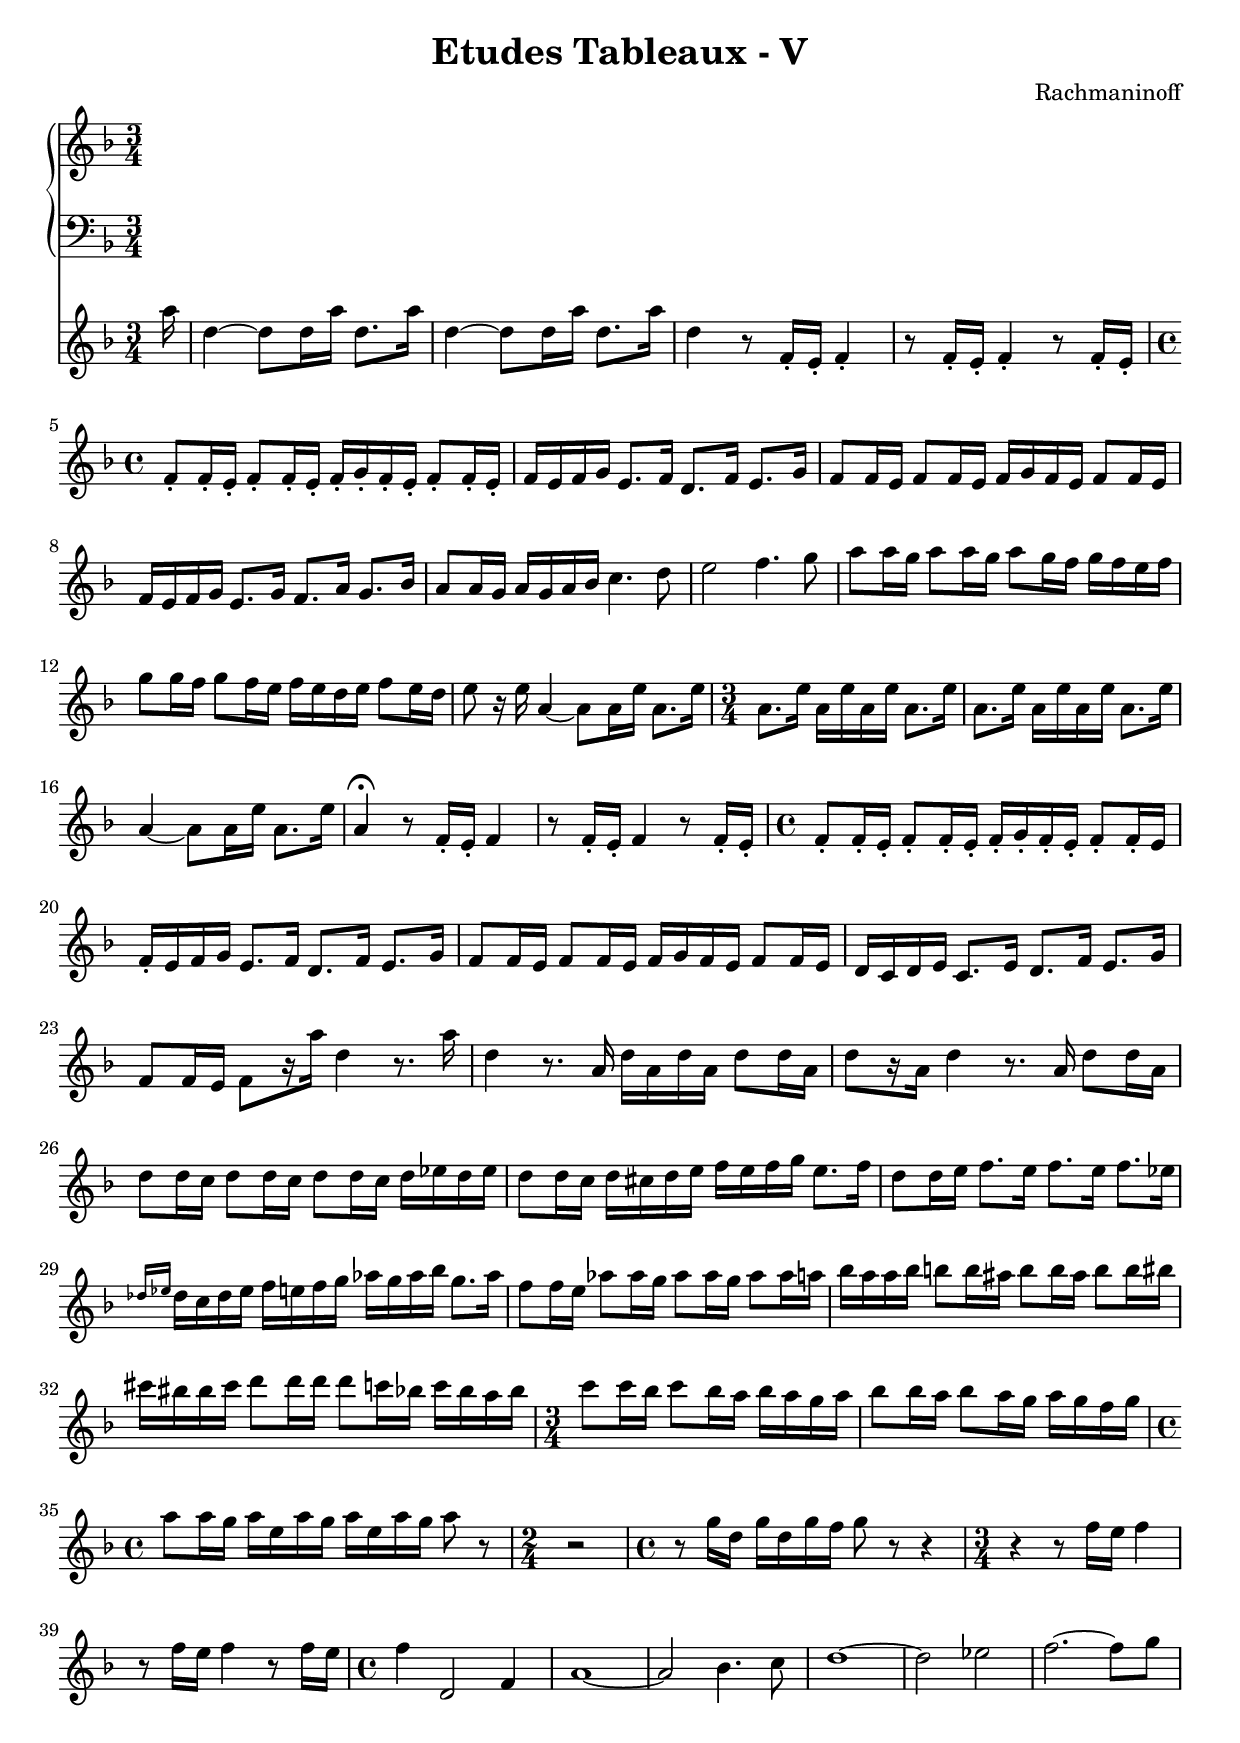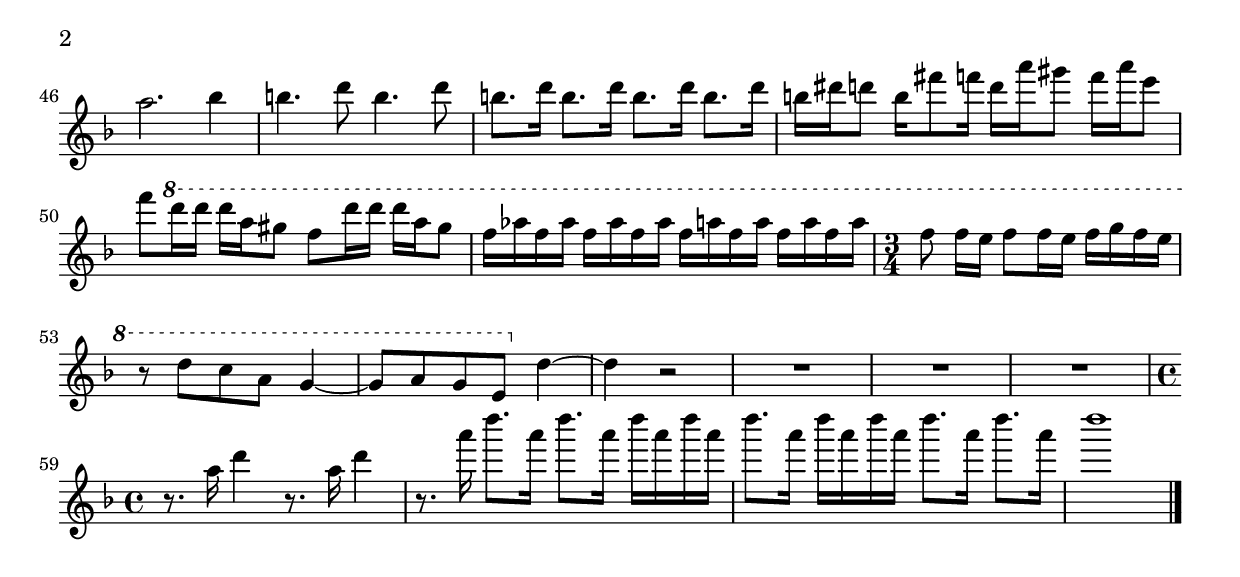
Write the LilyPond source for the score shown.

\version "2.20"

accOneRight = \relative c'' {
  \time 3/4
  \key d \minor
  \clef treble
}

accOneLeft = \relative c'' {
  \time 3/4
  \key d \minor
  \clef bass
}

accTwoRight = \relative c''' {
  \time 3/4
  \key d \minor
  \clef treble
  
  \partial 16 a16 |
  d,4~ d8 d16 a' d,8. a'16 |
  d,4~ d8 d16 a' d,8. a'16 |
  d,4 r8 f,16-. e-. f4-. |
  r8 f16-. e-. f4-. r8 f16-. e-. |
  
  \time 4/4
  f8-. f16-. e-. f8-. f16-. e-. f-. g-. f-. e-. f8-. f16-. e-. |
  f16 e f g e8. f16 d8. f16 e8. g16 |
  f8 f16 e f8 f16 e f g f e f8 f16 e |
  f16 e f g e8. g16 f8. a16 g8. bes16 |
  a8 a16 g a g a bes c4. d8 |
  e2 f4. g8 |
  a8 a16 g a8 a16 g a8 g16 f g f e f |
  g8 g16 f g8 f16 e f e d e f8 e16 d |
  e8 r16 e a,4~ a8 a16 e' a,8. e'16 |
  \time 3/4
  a,8. e'16 a, e' a, e' a,8. e'16 |
  a,8. e'16 a, e' a, e' a,8. e'16 |
  a,4~ a8 a16 e' a,8. e'16 |
  a,4\fermata r8 f16-. e-. f4 |
  r8 f16-. e-. f4 r8 f16-. e-. |
  \time 4/4
  f8-. f16-. e-. f8-. f16-. e-. f-. g-. f-. e-. f8-. f16-. e |
  f16-. e f g e8. f16 d8. f16 e8. g16 |
  f8 f16 e f8 f16 e f16 g f e f8 f16 e |
  d16 c d e c8. e16 d8. f16 e8. g16 |
  f8 f16 e f8[ r16 a'16] d,4 r8. a'16 |
  d,4 r8. a16 d a d a d8 d16 a |
  d8[ r16 a16] d4 r8. a16 d8 d16 a |
  d8 d16 c d8 d16 c d8 d16 c d16 es d es |
  d8 d16 c d cis d e f e f g e8. f16 |
  d8 d16 e f8. e16 f8. e16 f8. es16 |
  \grace { des16 es } des16 c des es f e f g as g as bes g8. as16 |
  f8 f16 e as8 as16 g as8 as16 g as8 as16 a |
  bes16 a a bes b8 b16 ais b8 b16 ais b8 b16 bis |
  cis16 bis bis cis d8 d16 d d8 c16 bes c bes a bes |
  \time 3/4
  c8 c16 bes c8 bes16 a bes a g a |
  bes8 bes16 a bes8 a16 g a g f g |
  \time 4/4
  a8 a16 g a e a g a e a g a8 r8 |
  \time 2/4
  r2 |
  \time 4/4
  r8 g16 d g d g f g8 r8 r4 |
  \time 3/4
  r4 r8 f16 e f4 |
  r8 f16 e f4 r8 f16 e |
  \time 4/4
  f4 d,2 f4 |
  a1~ |
  a2 bes4. c8 |
  d1~ |
  d2 es |
  f2.~ f8 g |
  a2. bes4 |
  b4. d8 b4. d8 |
  b8. d16 b8. d16 b8. d16 b8. d16 |
  b16 dis d8 b16 fis'8 f16 d16 a' gis8 f16 a e8 |
  
  f8 \ottava #1 d'16 d d a gis8 f d'16 d d a gis8 |
  f16 as f as f as f as f a f a f a f a |
  \time 3/4
  f8 f16[ e] f8 f16 e f g f e |
  r8 d c a g4~ |
  g8a g e \ottava #0 d4~ |
  d4 r2 |
  R2. |
  R2. |
  R2. |
  \time 4/4
  r8. a'16 d4 r8. a16 d4 |
  r8. a'16 d8. a16 d8. a16 d a d a |
  d8. a16 d a d a d8. a16 d8. a16 |
  d1 |
  \bar "|."

}

\header {
  title = "Etudes Tableaux - V"
  composer = "Rachmaninoff"
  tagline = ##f
}

\paper {
  indent = 0.0
  %ragged-last-bottom = ##f
  print-all-headers = ##f
}

\score {
  <<
    \new PianoStaff
    <<
      \new Staff = "right" \with { midiInstrument = "acoustic grand"} \accOneRight
      \new Staff = "left" \with { midiInstrument = "acoustic grand" } \accOneLeft
    >>
    \new Staff = "right" \with { midiInstrument = "acoustic grand"} \accTwoRight
  >>

  \layout { }

  \midi { }
}